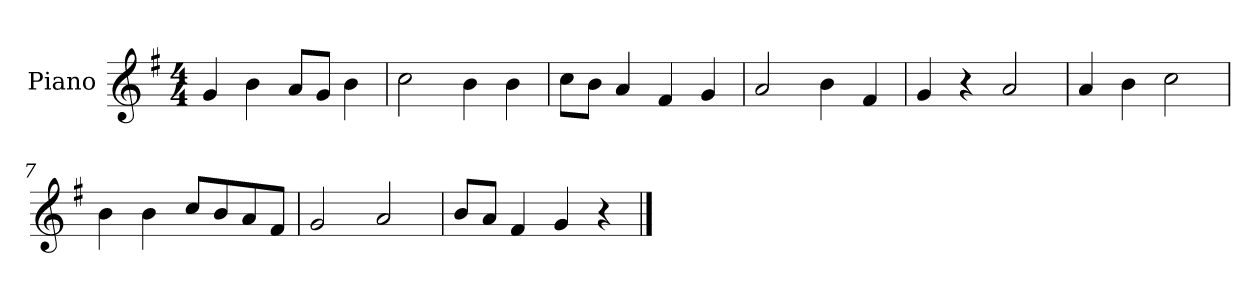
**kern
*part1
*staff1
*I"Piano
*I'P-no
*clefG2
*k[f#]
*M4/4
*MM90
=1
4g/
4b\
8a/L
8g/J
4b\
=2
2cc\
4b\
4b\
=3
8cc\L
8b\J
4a/
4f#/
4g/
=4
2a/
4b\
4f#/
=5
4g/
4r
2a/
=6
4a/
4b\
2cc\
=7
4b\
4b\
8cc/L
8b/
8a/
8f#/J
=8
2g/
2a/
!!LO:LB:g=z
=9
8b/L
8a/J
4f#/
4g/
4r
==
*-
